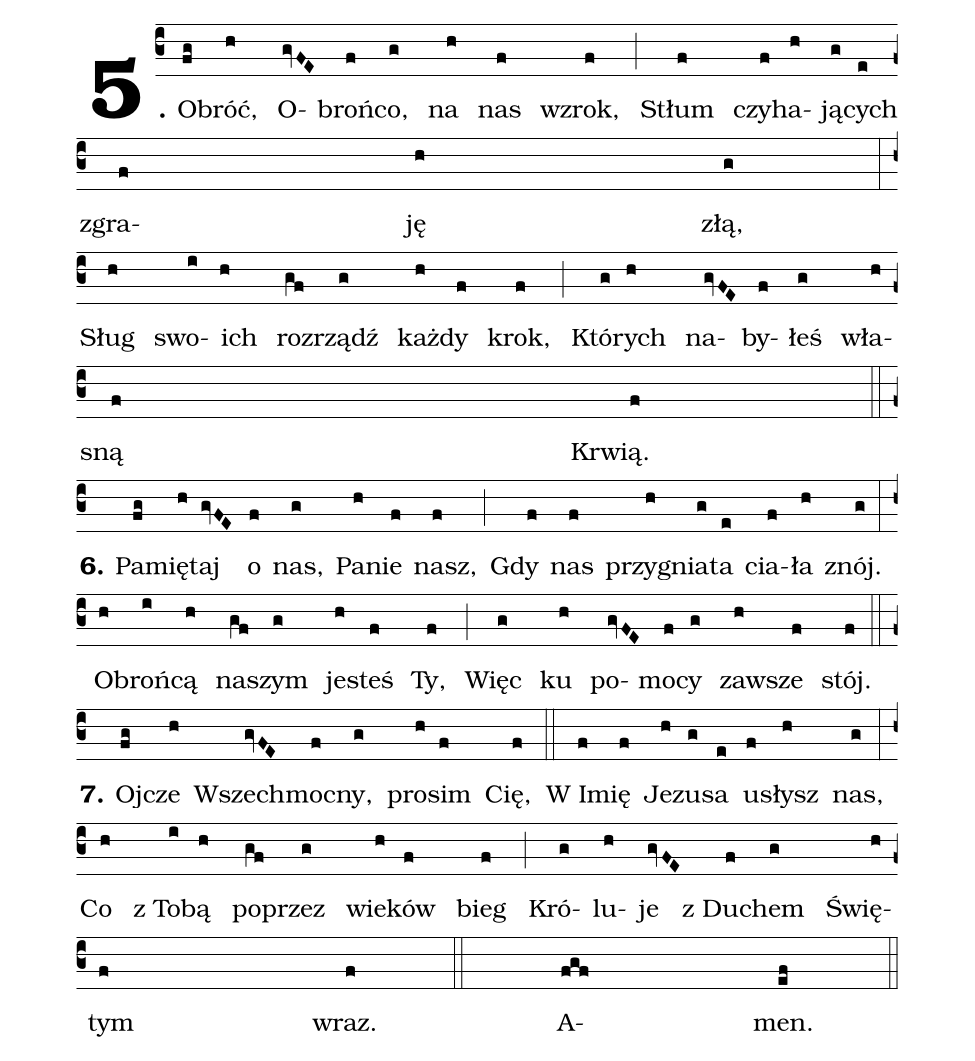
%%
<b>5.</b> Ob(fg)róć,(h) O(gvFE)broń(f)co,(g) na(h) nas(f) wzrok,(f) (;)
Stłum(f) czy(f)ha(h)ją(g)cych(e) zgra(f)ję(h) złą,(g) (:) (z)
Sług(h) swo(i)ich(h) roz(gf)rządź(g) każ(h)dy(f) krok,(f) (;)
Któ(g)rych(h) na(gvFE)by(f)łeś(g) wła(h)sną(f) Krwią.(f) (::) (z)

<b>6.</b> Pa(fg)mię(h)taj(gvFE) o(f) nas,(g) Pa(h)nie(f) nasz,(f) (;)
Gdy(f) nas(f) przy(h)gnia(g)ta(e) cia(f)ła(h) znój.(g) (:) (z)
O(h)broń(i)cą(h) na(gf)szym(g) je(h)steś(f) Ty,(f) (;)
Więc(g) ku(h) po(gvFE)mo(f)cy(g) za(h)wsze(f) stój.(f) (::) (z)

<b>7.</b> Oj(fg)cze(h) Wszech(gvFE)moc(f)ny,(g) pro(h)sim(f) Cię,(f) (::)
W I(f)mię(f) Je(h)zu(g)sa(e) u(f)słysz(h) nas,(g) (:) (z)
Co(h) z To(i)bą(h) po(gf)przez(g) wie(h)ków(f) bieg(f) (;)
Kró(g)lu(h)je(gvFE) z Du(f)chem(g) Świę(h)tym(f) wraz.(f) (::)
A(fgf)men.(ef) (::) (z)
